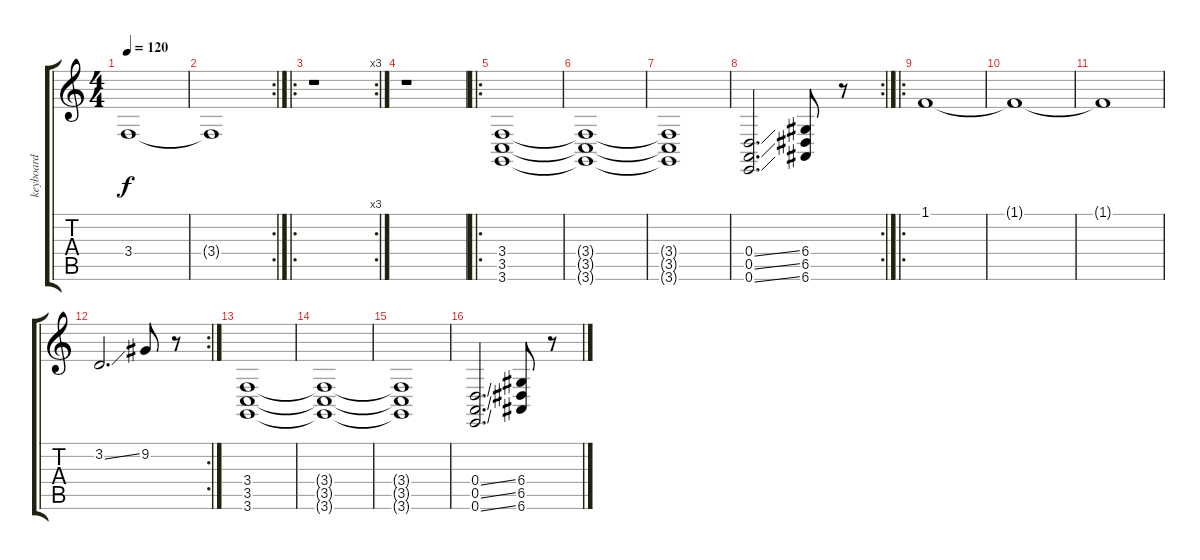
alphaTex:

\track ("keyboard " "keyboard ") {instrument helicopter}
\staff {score tabs}
\tuning (E4 B3 G3 D3 A2 E2) {hide}
\ts (4 4)
\tempo 120
\clef g2
\ks c
3.4{t}.1{dy f} |
\rc 2
3.4{t}.1 |
\ro
\rc 3
r.1 |
r.1 |
\ro
(3.4 3.5 3.6).1 |
(3.4{t} 3.5{t} 3.6{t}).1 |
(3.4{t} 3.5{t} 3.6{t}).1 |
\rc 2
(0.4{ss} 0.5{ss} 0.6{ss}).2{d} (6.4 6.5 6.6).8 r.8 |
\ro
1.1.1 |
1.1{t}.1 |
1.1{t}.1 |
\rc 2
3.2{ss}.2{d} 9.2.8 r.8 |
(3.4 3.5 3.6).1 |
(3.4{t} 3.5{t} 3.6{t}).1 |
(3.4{t} 3.5{t} 3.6{t}).1 |
(0.4{ss} 0.5{ss} 0.6{ss}).2{d} (6.4 6.5 6.6).8 r.8
